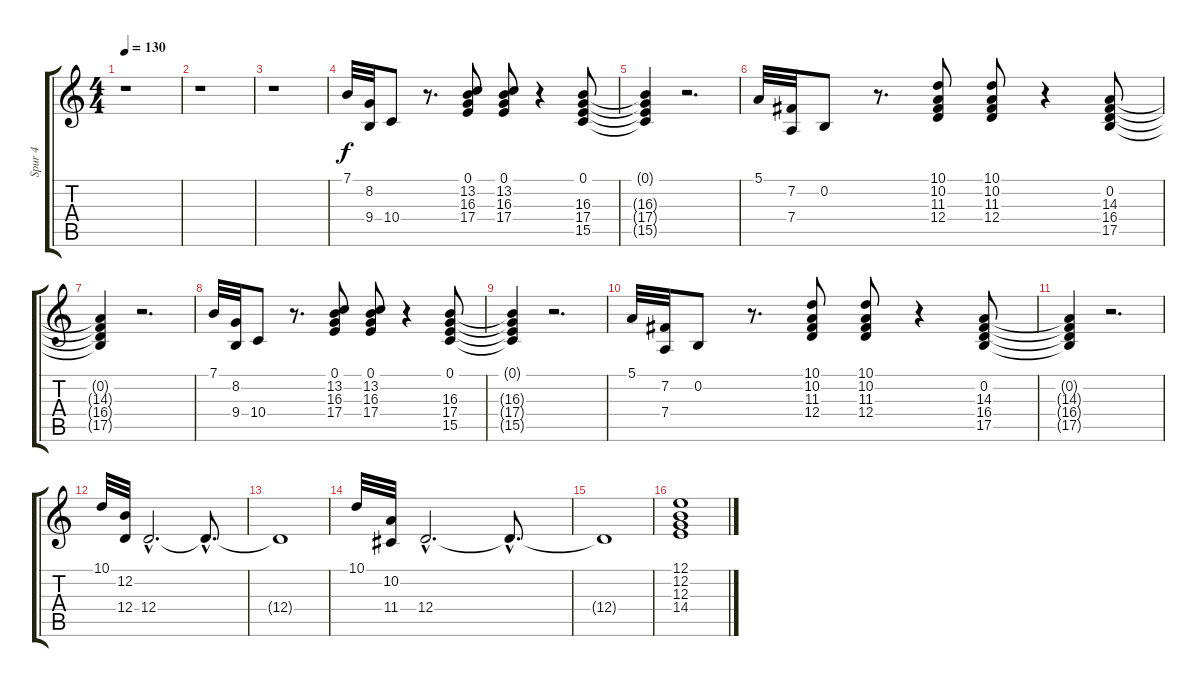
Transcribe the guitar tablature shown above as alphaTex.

\track ("Spur 4" "Spur 4") {instrument electricpiano1}
\staff {score tabs}
\tuning (E4 B3 G3 D3 A2 E2) {hide}
\ts (4 4)
\tempo 130
\clef g2
\ks c
r.1{dy f instrument electricpiano1} |
r.1 |
r.1 |
7.1.32 (8.2 9.4).32 10.4.8 r.8{d} (0.1 13.2 16.3 17.4).8 (0.1 13.2 16.3 17.4).8 r.4 (0.1 16.3 17.4 15.5).8 |
(0.1{t} 16.3{t} 17.4{t} 15.5{t}).4 r.2{d} |
5.1.32 (7.2 7.4).32 0.2.8 r.8{d} (10.1 10.2 11.3 12.4).8 (10.1 10.2 11.3 12.4).8 r.4 (0.2 14.3 16.4 17.5).8 |
(0.2{t} 14.3{t} 16.4{t} 17.5{t}).4 r.2{d} |
7.1.32 (8.2 9.4).32 10.4.8 r.8{d} (0.1 13.2 16.3 17.4).8 (0.1 13.2 16.3 17.4).8 r.4 (0.1 16.3 17.4 15.5).8 |
(0.1{t} 16.3{t} 17.4{t} 15.5{t}).4 r.2{d} |
5.1.32 (7.2 7.4).32 0.2.8 r.8{d} (10.1 10.2 11.3 12.4).8 (10.1 10.2 11.3 12.4).8 r.4 (0.2 14.3 16.4 17.5).8 |
(0.2{t} 14.3{t} 16.4{t} 17.5{t}).4 r.2{d} |
10.1.32 (12.2 12.4).32 12.4{hac}.2{d} 12.4{hac t}.8{d} |
12.4{t}.1 |
10.1.32 (10.2 11.4).32 12.4{hac}.2{d} 12.4{hac t}.8{d} |
12.4{t}.1 |
(12.1 12.2 12.3 14.4).1
